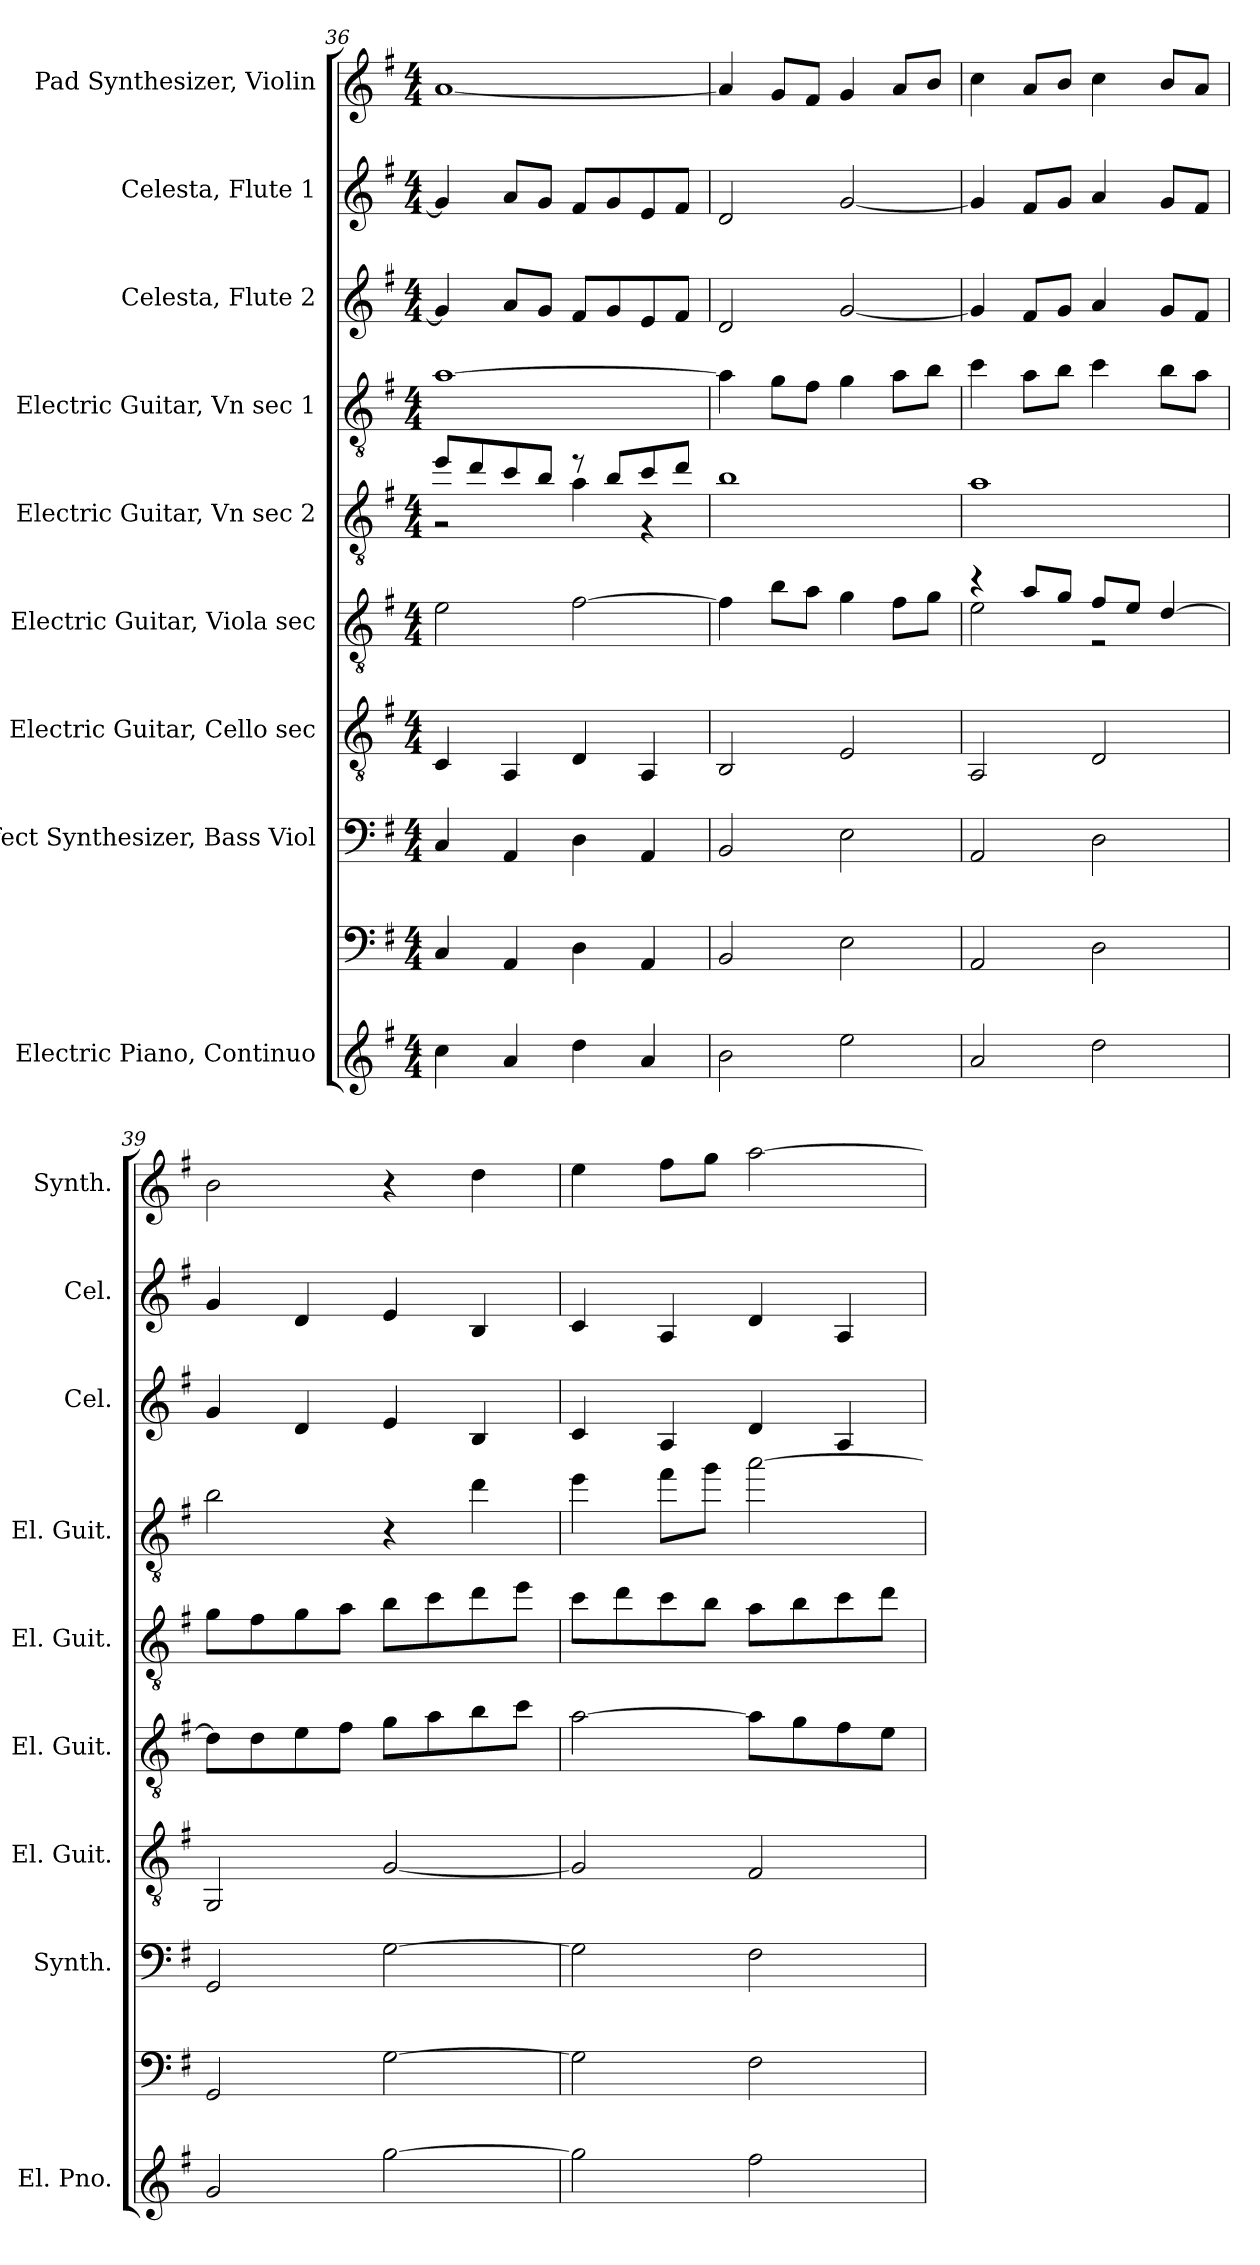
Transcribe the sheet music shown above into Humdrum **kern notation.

**kern	**kern	**kern	**kern	**kern	**kern	**kern	**kern	**kern	**kern
*part9	*part9	*part8	*part7	*part6	*part5	*part4	*part3	*part2	*part1
*staff10	*staff9	*staff8	*staff7	*staff6	*staff5	*staff4	*staff3	*staff2	*staff1
*I"Electric Piano, Continuo	*	*I"Effect Synthesizer, Bass Viol	*I"Electric Guitar, Cello sec	*I"Electric Guitar, Viola sec	*I"Electric Guitar, Vn sec 2	*I"Electric Guitar, Vn sec 1	*I"Celesta, Flute 2	*I"Celesta, Flute 1	*I"Pad Synthesizer, Violin
*I'El. Pno.	*	*I'Synth.	*I'El. Guit.	*I'El. Guit.	*I'El. Guit.	*I'El. Guit.	*I'Cel.	*I'Cel.	*I'Synth.
!!LO:PB:g=z
*clefG2	*clefF4	*clefF4	*clefGv2	*clefGv2	*clefGv2	*clefGv2	*clefG2	*clefG2	*clefG2
*	*	*	*	*	*	*	*ITrd-7c-12	*ITrd-7c-12	*
*k[f#]	*k[f#]	*k[f#]	*k[f#]	*k[f#]	*k[f#]	*k[f#]	*k[f#]	*k[f#]	*k[f#]
*M4/4	*M4/4	*M4/4	*M4/4	*M4/4	*M4/4	*M4/4	*M4/4	*M4/4	*M4/4
=36	=36	=36	=36	=36	=36	=36	=36	=36	=36
*	*	*	*	*	*^	*	*	*	*
4cc\	4C/	4C/	4C/	2e\	8ee/L	2r	[1a	4gg/]	4gg/]	[1a
.	.	.	.	.	8dd/	.	.	.	.	.
4a/	4AA/	4AA/	4AA/	.	8cc/	.	.	8aa/L	8aa/L	.
.	.	.	.	.	8b/J	.	.	8gg/J	8gg/J	.
4dd\	4D\	4D\	4D/	[2f#\	8r	4a\	.	8ff#/L	8ff#/L	.
.	.	.	.	.	8b/L	.	.	8gg/	8gg/	.
4a/	4AA/	4AA/	4AA/	.	8cc/	4r	.	8ee/	8ee/	.
.	.	.	.	.	8dd/J	.	.	8ff#/J	8ff#/J	.
*	*	*	*	*	*v	*v	*	*	*	*
=37	=37	=37	=37	=37	=37	=37	=37	=37	=37
2b\	2BB/	2BB/	2BB/	4f#\]	1b	4a\]	2dd/	2dd/	4a/]
.	.	.	.	8b\L	.	8g\L	.	.	8g/L
.	.	.	.	8a\J	.	8f#\J	.	.	8f#/J
2ee\	2E\	2E\	2E/	4g\	.	4g\	[2gg/	[2gg/	4g/
.	.	.	.	8f#\L	.	8a\L	.	.	8a/L
.	.	.	.	8g\J	.	8b\J	.	.	8b/J
=38	=38	=38	=38	=38	=38	=38	=38	=38	=38
*	*	*	*	*^	*	*	*	*	*
2a/	2AA/	2AA/	2AA/	4r	2e\	1a	4cc\	4gg/]	4gg/]	4cc\
.	.	.	.	8a/L	.	.	8a\L	8ff#/L	8ff#/L	8a/L
.	.	.	.	8g/J	.	.	8b\J	8gg/J	8gg/J	8b/J
2dd\	2D\	2D\	2D/	8f#/L	2r	.	4cc\	4aa/	4aa/	4cc\
.	.	.	.	8e/J	.	.	.	.	.	.
.	.	.	.	[4d/	.	.	8b\L	8gg/L	8gg/L	8b/L
.	.	.	.	.	.	.	8a\J	8ff#/J	8ff#/J	8a/J
*	*	*	*	*v	*v	*	*	*	*	*
=39	=39	=39	=39	=39	=39	=39	=39	=39	=39
2g/	2GG/	2GG/	2GG/	8d\L]	8g\L	2b\	4gg/	4gg/	2b\
.	.	.	.	8d\	8f#\	.	.	.	.
.	.	.	.	8e\	8g\	.	4dd/	4dd/	.
.	.	.	.	8f#\J	8a\J	.	.	.	.
[2gg\	[2G\	[2G\	[2G/	8g\L	8b\L	4r	4ee/	4ee/	4r
.	.	.	.	8a\	8cc\	.	.	.	.
.	.	.	.	8b\	8dd\	4dd\	4b/	4b/	4dd\
.	.	.	.	8cc\J	8ee\J	.	.	.	.
!!LO:PB:g=z
=40	=40	=40	=40	=40	=40	=40	=40	=40	=40
2gg\]	2G\]	2G\]	2G/]	[2a\	8cc\L	4ee\	4cc/	4cc/	4ee\
.	.	.	.	.	8dd\	.	.	.	.
.	.	.	.	.	8cc\	8ff#\L	4a/	4a/	8ff#\L
.	.	.	.	.	8b\J	8gg\J	.	.	8gg\J
2ff#\	2F#\	2F#\	2F#/	8a\L]	8a\L	[2aa\	4dd/	4dd/	[2aa\
.	.	.	.	8g\	8b\	.	.	.	.
.	.	.	.	8f#\	8cc\	.	4a/	4a/	.
.	.	.	.	8e\J	8dd\J	.	.	.	.
=	=	=	=	=	=	=	=	=	=
*-	*-	*-	*-	*-	*-	*-	*-	*-	*-
